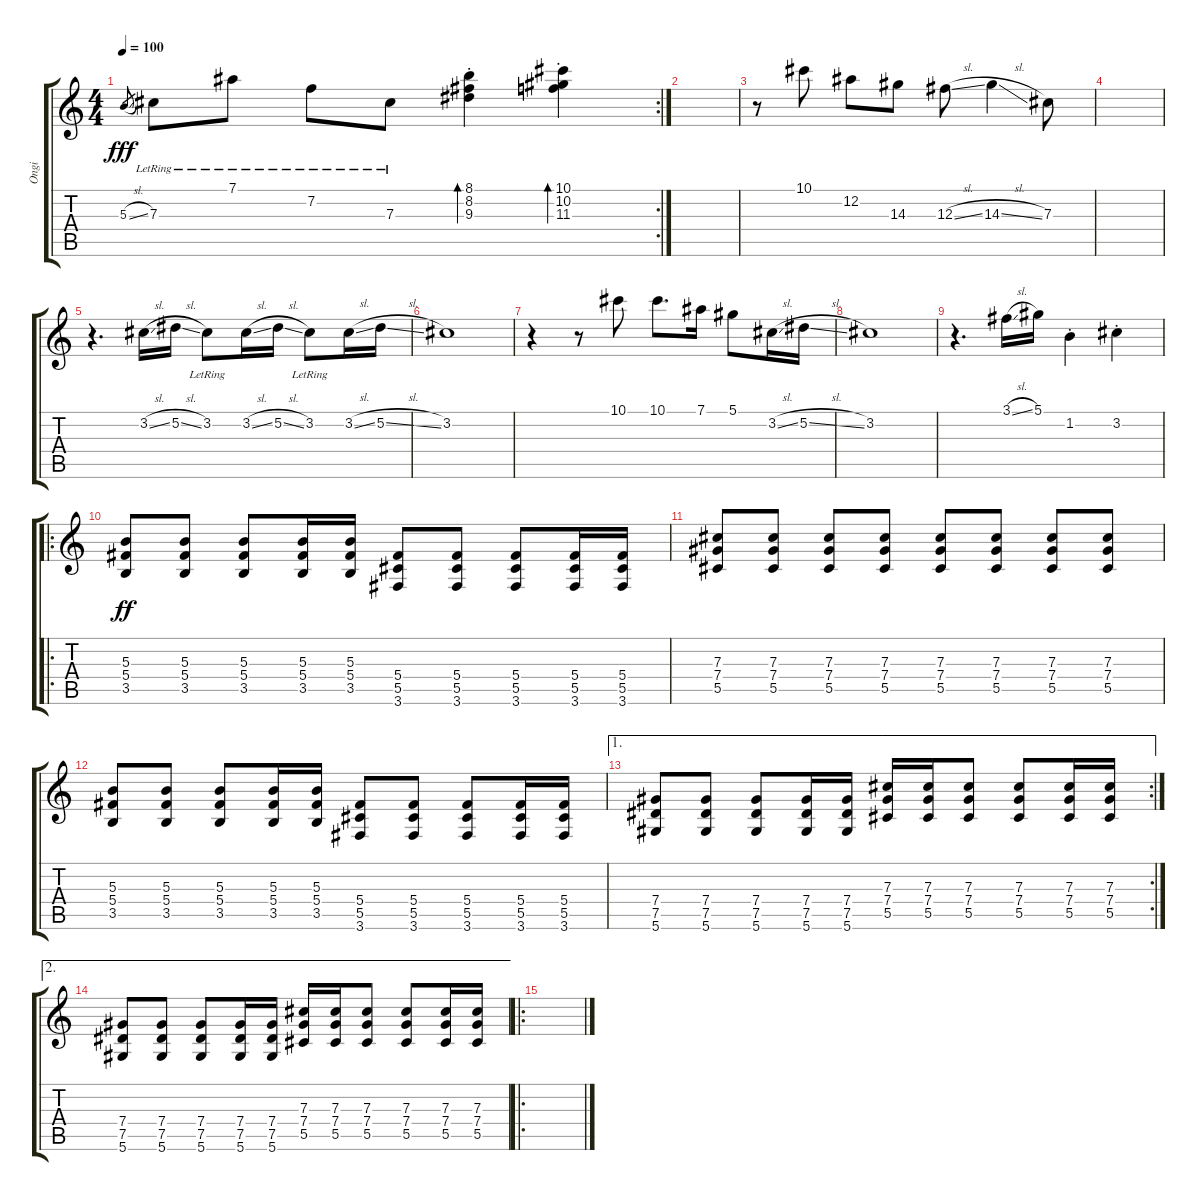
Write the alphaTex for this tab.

\track ("Ongi" "Ongi") {instrument distortionguitar}
\staff {score tabs}
\tuning (Eb4 Bb3 Gb3 Db3 Ab2 Eb2) {hide}
\rc 2
\ts (4 4)
\tempo 100
\clef g2
\ks c
5.3{sl}.8{gr dy fff} 7.3{lr}.8 7.1{lr}.8 7.2{lr}.8 7.3{lr}.8 (8.1{st} 8.2{st} 9.3{st}).4{bd 60} (10.1{st} 10.2{st} 11.3{st}).4{bd 60} |
|
r.8 10.1.8{volume 16} 12.2.8 14.3.8 12.3{sl}.8 14.3{sl}.4 7.3.8 |
|
r.4{d} 3.2{sl}.16 5.2{sl}.16 3.2{lr}.8 3.2{sl}.16 5.2{sl}.16 3.2{lr}.8 3.2{sl}.16 5.2{sl}.16 |
3.2.1 |
r.4 r.8 10.1.8 10.1.8{d} 7.1.16 5.1.8 3.2{sl}.16 5.2{sl}.16 |
3.2.1 |
r.4{d} 3.1{sl}.16 5.1.16 1.2{st}.4 3.2{st}.4 |
\ro
(5.3 5.4 3.5).8{dy ff volume 13 instrument distortionguitar} (5.3 5.4 3.5).8 (5.3 5.4 3.5).8 (5.3 5.4 3.5).16 (5.3 5.4 3.5).16 (5.4 5.5 3.6).8 (5.4 5.5 3.6).8 (5.4 5.5 3.6).8 (5.4 5.5 3.6).16 (5.4 5.5 3.6).16 |
(7.3 7.4 5.5).8 (7.3 7.4 5.5).8 (7.3 7.4 5.5).8 (7.3 7.4 5.5).8 (7.3 7.4 5.5).8 (7.3 7.4 5.5).8 (7.3 7.4 5.5).8 (7.3 7.4 5.5).8 |
(5.3 5.4 3.5).8{instrument distortionguitar} (5.3 5.4 3.5).8 (5.3 5.4 3.5).8 (5.3 5.4 3.5).16 (5.3 5.4 3.5).16 (5.4 5.5 3.6).8 (5.4 5.5 3.6).8 (5.4 5.5 3.6).8 (5.4 5.5 3.6).16 (5.4 5.5 3.6).16 |
\ae 1
\rc 2
(7.4 7.5 5.6).8{instrument distortionguitar} (7.4 7.5 5.6).8 (7.4 7.5 5.6).8 (7.4 7.5 5.6).16 (7.4 7.5 5.6).16 (7.3 7.4 5.5).16 (7.3 7.4 5.5).16 (7.3 7.4 5.5).8 (7.3 7.4 5.5).8 (7.3 7.4 5.5).16 (7.3 7.4 5.5).16 |
\ae 2
(7.4 7.5 5.6).8{instrument distortionguitar} (7.4 7.5 5.6).8 (7.4 7.5 5.6).8 (7.4 7.5 5.6).16 (7.4 7.5 5.6).16 (7.3 7.4 5.5).16 (7.3 7.4 5.5).16 (7.3 7.4 5.5).8 (7.3 7.4 5.5).8 (7.3 7.4 5.5).16 (7.3 7.4 5.5).16 |
\ro
